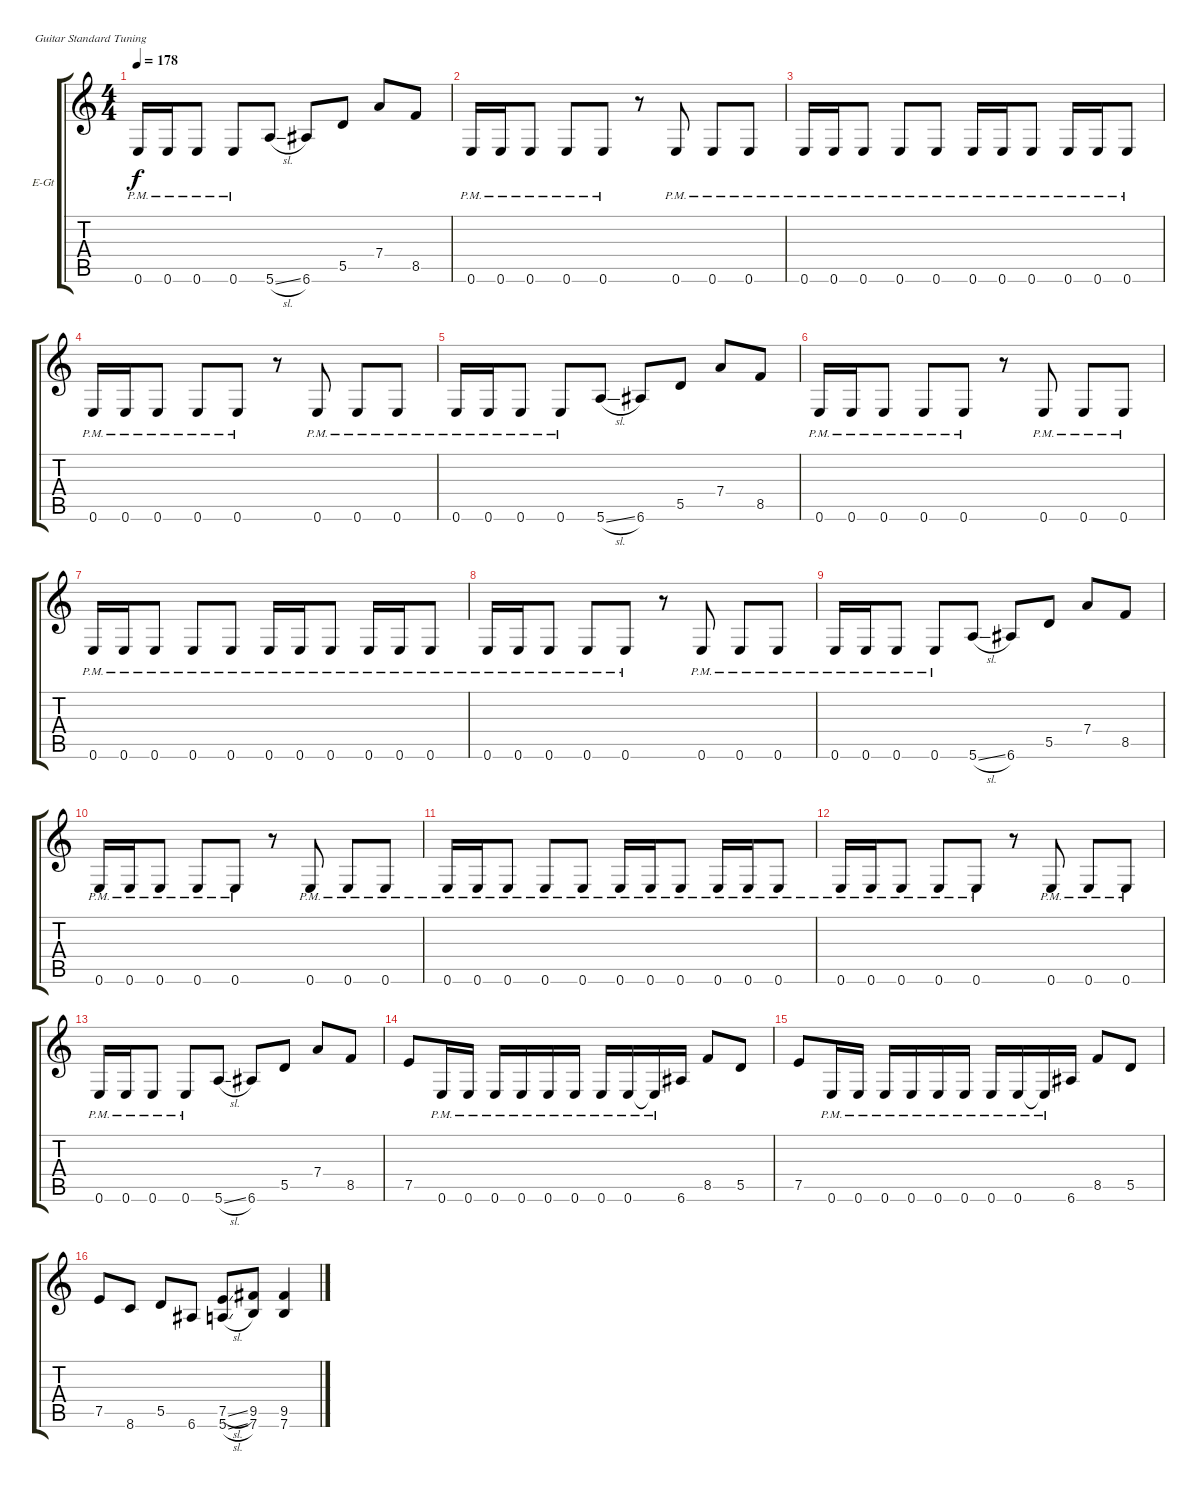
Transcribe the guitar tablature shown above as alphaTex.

\bracketExtendMode groupsimilarinstruments
\firstSystemTrackNameOrientation horizontal
\otherSystemsTrackNameOrientation horizontal
\track ("James Hetfield" "E-Gt") {instrument distortionguitar}
\staff {score tabs}
\tuning (E4 B3 G3 D3 A2 E2)
\ts (4 4)
\tempo 178
\clef g2
\ks c
0.6{pm}.16{dy f} 0.6{pm}.16 0.6{pm}.8 0.6{pm}.8 5.6{sl}.8 6.6.8 5.5.8 7.4.8 8.5.8 |
0.6{pm}.16 0.6{pm}.16 0.6{pm}.8 0.6{pm}.8 0.6{pm}.8 r.8 0.6{pm}.8 0.6{pm}.8 0.6{pm}.8 |
0.6{pm}.16 0.6{pm}.16 0.6{pm}.8 0.6{pm}.8 0.6{pm}.8 0.6{pm}.16 0.6{pm}.16 0.6{pm}.8 0.6{pm}.16 0.6{pm}.16 0.6{pm}.8 |
0.6{pm}.16 0.6{pm}.16 0.6{pm}.8 0.6{pm}.8 0.6{pm}.8 r.8 0.6{pm}.8 0.6{pm}.8 0.6{pm}.8 |
0.6{pm}.16 0.6{pm}.16 0.6{pm}.8 0.6{pm}.8 5.6{sl}.8 6.6.8 5.5.8 7.4.8 8.5.8 |
0.6{pm}.16 0.6{pm}.16 0.6{pm}.8 0.6{pm}.8 0.6{pm}.8 r.8 0.6{pm}.8 0.6{pm}.8 0.6{pm}.8 |
0.6{pm}.16 0.6{pm}.16 0.6{pm}.8 0.6{pm}.8 0.6{pm}.8 0.6{pm}.16 0.6{pm}.16 0.6{pm}.8 0.6{pm}.16 0.6{pm}.16 0.6{pm}.8 |
0.6{pm}.16 0.6{pm}.16 0.6{pm}.8 0.6{pm}.8 0.6{pm}.8 r.8 0.6{pm}.8 0.6{pm}.8 0.6{pm}.8 |
0.6{pm}.16 0.6{pm}.16 0.6{pm}.8 0.6{pm}.8 5.6{sl}.8 6.6.8 5.5.8 7.4.8 8.5.8 |
0.6{pm}.16 0.6{pm}.16 0.6{pm}.8 0.6{pm}.8 0.6{pm}.8 r.8 0.6{pm}.8 0.6{pm}.8 0.6{pm}.8 |
0.6{pm}.16 0.6{pm}.16 0.6{pm}.8 0.6{pm}.8 0.6{pm}.8 0.6{pm}.16 0.6{pm}.16 0.6{pm}.8 0.6{pm}.16 0.6{pm}.16 0.6{pm}.8 |
0.6{pm}.16 0.6{pm}.16 0.6{pm}.8 0.6{pm}.8 0.6{pm}.8 r.8 0.6{pm}.8 0.6{pm}.8 0.6{pm}.8 |
0.6{pm}.16 0.6{pm}.16 0.6{pm}.8 0.6{pm}.8 5.6{sl}.8 6.6.8 5.5.8 7.4.8 8.5.8 |
7.5.8 0.6{pm}.16 0.6{pm}.16 0.6{pm}.16 0.6{pm}.16 0.6{pm}.16 0.6{pm}.16 0.6{pm}.16 0.6{pm}.16 0.6{pm t}.16 6.6.16 8.5.8 5.5.8 |
7.5.8 0.6{pm}.16 0.6{pm}.16 0.6{pm}.16 0.6{pm}.16 0.6{pm}.16 0.6{pm}.16 0.6{pm}.16 0.6{pm}.16 0.6{pm t}.16 6.6.16 8.5.8 5.5.8 |
7.5.8 8.6.8 5.5.8 6.6.8 (7.5{sl} 5.6{sl}).8 (9.5 7.6).8 (9.5 7.6).4
